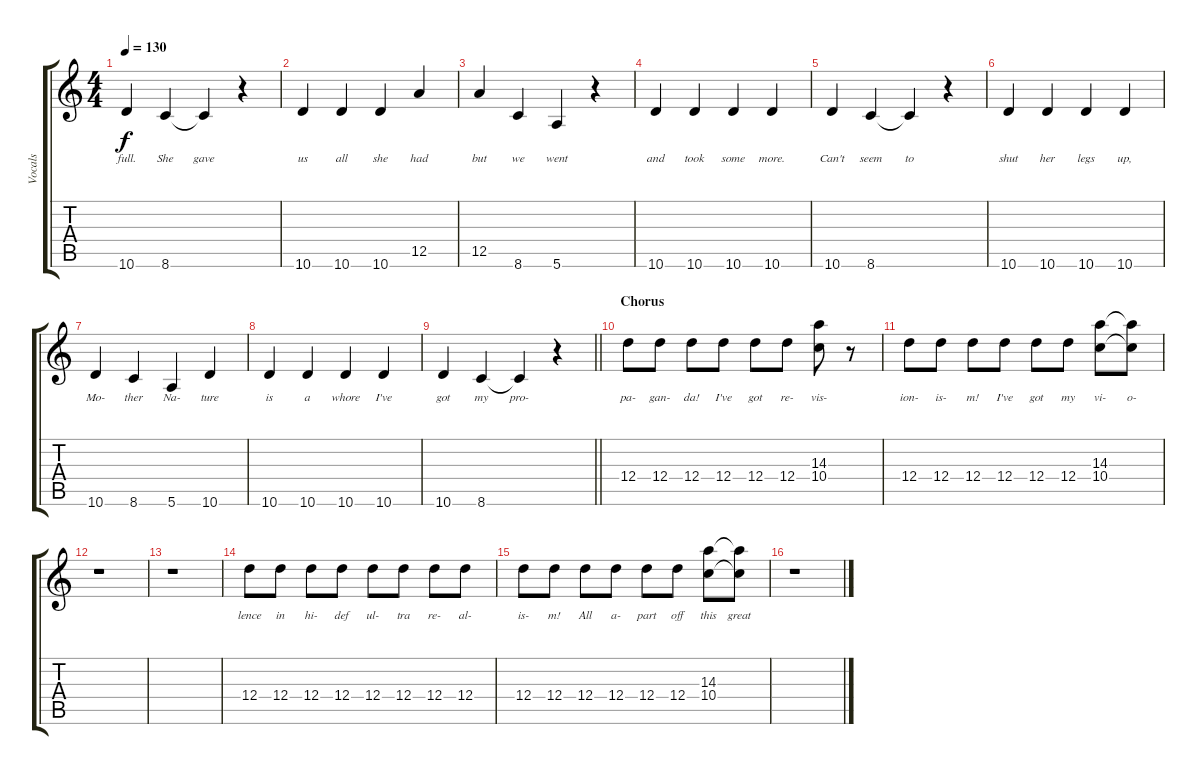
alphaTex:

\track ("Vocals" "Vocals") {instrument acousticguitarsteel}
\staff {score tabs}
\tuning (E4 B3 G3 D3 A2 E2) {hide}
\ts (4 4)
\tempo 130
\clef g2
\ks c
10.6.4{lyrics (0 "full.") lyrics (1 "") lyrics (2 "") lyrics (3 "") lyrics (4 "") dy f} 8.6.4{lyrics (0 "She") lyrics (1 "") lyrics (2 "") lyrics (3 "") lyrics (4 "")} 8.6{t}.4{lyrics (0 "gave") lyrics (1 "") lyrics (2 "") lyrics (3 "") lyrics (4 "")} r.4 |
10.6.4{lyrics (0 "us") lyrics (1 "") lyrics (2 "") lyrics (3 "") lyrics (4 "")} 10.6.4{lyrics (0 "all") lyrics (1 "") lyrics (2 "") lyrics (3 "") lyrics (4 "")} 10.6.4{lyrics (0 "she") lyrics (1 "") lyrics (2 "") lyrics (3 "") lyrics (4 "")} 12.5.4{lyrics (0 "had") lyrics (1 "") lyrics (2 "") lyrics (3 "") lyrics (4 "")} |
12.5.4{lyrics (0 "but") lyrics (1 "") lyrics (2 "") lyrics (3 "") lyrics (4 "")} 8.6.4{lyrics (0 "we") lyrics (1 "") lyrics (2 "") lyrics (3 "") lyrics (4 "")} 5.6.4{lyrics (0 "went") lyrics (1 "") lyrics (2 "") lyrics (3 "") lyrics (4 "")} r.4 |
10.6.4{lyrics (0 "and") lyrics (1 "") lyrics (2 "") lyrics (3 "") lyrics (4 "")} 10.6.4{lyrics (0 "took") lyrics (1 "") lyrics (2 "") lyrics (3 "") lyrics (4 "")} 10.6.4{lyrics (0 "some") lyrics (1 "") lyrics (2 "") lyrics (3 "") lyrics (4 "")} 10.6.4{lyrics (0 "more.") lyrics (1 "") lyrics (2 "") lyrics (3 "") lyrics (4 "")} |
10.6.4{lyrics (0 "Can't") lyrics (1 "") lyrics (2 "") lyrics (3 "") lyrics (4 "")} 8.6.4{lyrics (0 "seem") lyrics (1 "") lyrics (2 "") lyrics (3 "") lyrics (4 "")} 8.6{t}.4{lyrics (0 "to") lyrics (1 "") lyrics (2 "") lyrics (3 "") lyrics (4 "")} r.4 |
10.6.4{lyrics (0 "shut") lyrics (1 "") lyrics (2 "") lyrics (3 "") lyrics (4 "")} 10.6.4{lyrics (0 "her") lyrics (1 "") lyrics (2 "") lyrics (3 "") lyrics (4 "")} 10.6.4{lyrics (0 "legs") lyrics (1 "") lyrics (2 "") lyrics (3 "") lyrics (4 "")} 10.6.4{lyrics (0 "up,") lyrics (1 "") lyrics (2 "") lyrics (3 "") lyrics (4 "")} |
10.6.4{lyrics (0 "Mo-") lyrics (1 "") lyrics (2 "") lyrics (3 "") lyrics (4 "")} 8.6.4{lyrics (0 "ther") lyrics (1 "") lyrics (2 "") lyrics (3 "") lyrics (4 "")} 5.6.4{lyrics (0 "Na-") lyrics (1 "") lyrics (2 "") lyrics (3 "") lyrics (4 "")} 10.6.4{lyrics (0 "ture") lyrics (1 "") lyrics (2 "") lyrics (3 "") lyrics (4 "")} |
10.6.4{lyrics (0 "is") lyrics (1 "") lyrics (2 "") lyrics (3 "") lyrics (4 "")} 10.6.4{lyrics (0 "a") lyrics (1 "") lyrics (2 "") lyrics (3 "") lyrics (4 "")} 10.6.4{lyrics (0 "whore") lyrics (1 "") lyrics (2 "") lyrics (3 "") lyrics (4 "")} 10.6.4{lyrics (0 "I've") lyrics (1 "") lyrics (2 "") lyrics (3 "") lyrics (4 "")} |
\barLineRight lightlight
10.6.4{lyrics (0 "got") lyrics (1 "") lyrics (2 "") lyrics (3 "") lyrics (4 "")} 8.6.4{lyrics (0 "my") lyrics (1 "") lyrics (2 "") lyrics (3 "") lyrics (4 "")} 8.6{t}.4{lyrics (0 "pro-") lyrics (1 "") lyrics (2 "") lyrics (3 "") lyrics (4 "")} r.4 |
\section ("" "Chorus")
12.4.8{lyrics (0 "pa-") lyrics (1 "") lyrics (2 "") lyrics (3 "") lyrics (4 "")} 12.4.8{lyrics (0 "gan-") lyrics (1 "") lyrics (2 "") lyrics (3 "") lyrics (4 "")} 12.4.8{lyrics (0 "da!") lyrics (1 "") lyrics (2 "") lyrics (3 "") lyrics (4 "")} 12.4.8{lyrics (0 "I've") lyrics (1 "") lyrics (2 "") lyrics (3 "") lyrics (4 "")} 12.4.8{lyrics (0 "got") lyrics (1 "") lyrics (2 "") lyrics (3 "") lyrics (4 "")} 12.4.8{lyrics (0 "re-") lyrics (1 "") lyrics (2 "") lyrics (3 "") lyrics (4 "")} (14.3 10.4).8{lyrics (0 "vis-") lyrics (1 "") lyrics (2 "") lyrics (3 "") lyrics (4 "")} r.8 |
12.4.8{lyrics (0 "ion-") lyrics (1 "") lyrics (2 "") lyrics (3 "") lyrics (4 "")} 12.4.8{lyrics (0 "is-") lyrics (1 "") lyrics (2 "") lyrics (3 "") lyrics (4 "")} 12.4.8{lyrics (0 "m!") lyrics (1 "") lyrics (2 "") lyrics (3 "") lyrics (4 "")} 12.4.8{lyrics (0 "I've") lyrics (1 "") lyrics (2 "") lyrics (3 "") lyrics (4 "")} 12.4.8{lyrics (0 "got") lyrics (1 "") lyrics (2 "") lyrics (3 "") lyrics (4 "")} 12.4.8{lyrics (0 "my") lyrics (1 "") lyrics (2 "") lyrics (3 "") lyrics (4 "")} (14.3 10.4).8{lyrics (0 "vi-") lyrics (1 "") lyrics (2 "") lyrics (3 "") lyrics (4 "")} (14.3{t} 10.4{t}).8{lyrics (0 "o-") lyrics (1 "") lyrics (2 "") lyrics (3 "") lyrics (4 "")} |
r.1 |
r.1 |
12.4.8{lyrics (0 "lence") lyrics (1 "") lyrics (2 "") lyrics (3 "") lyrics (4 "")} 12.4.8{lyrics (0 "in") lyrics (1 "") lyrics (2 "") lyrics (3 "") lyrics (4 "")} 12.4.8{lyrics (0 "hi-") lyrics (1 "") lyrics (2 "") lyrics (3 "") lyrics (4 "")} 12.4.8{lyrics (0 "def") lyrics (1 "") lyrics (2 "") lyrics (3 "") lyrics (4 "")} 12.4.8{lyrics (0 "ul-") lyrics (1 "") lyrics (2 "") lyrics (3 "") lyrics (4 "")} 12.4.8{lyrics (0 "tra") lyrics (1 "") lyrics (2 "") lyrics (3 "") lyrics (4 "")} 12.4.8{lyrics (0 "re-") lyrics (1 "") lyrics (2 "") lyrics (3 "") lyrics (4 "")} 12.4.8{lyrics (0 "al-") lyrics (1 "") lyrics (2 "") lyrics (3 "") lyrics (4 "")} |
12.4.8{lyrics (0 "is-") lyrics (1 "") lyrics (2 "") lyrics (3 "") lyrics (4 "")} 12.4.8{lyrics (0 "m!") lyrics (1 "") lyrics (2 "") lyrics (3 "") lyrics (4 "")} 12.4.8{lyrics (0 "All") lyrics (1 "") lyrics (2 "") lyrics (3 "") lyrics (4 "")} 12.4.8{lyrics (0 "a-") lyrics (1 "") lyrics (2 "") lyrics (3 "") lyrics (4 "")} 12.4.8{lyrics (0 "part") lyrics (1 "") lyrics (2 "") lyrics (3 "") lyrics (4 "")} 12.4.8{lyrics (0 "off") lyrics (1 "") lyrics (2 "") lyrics (3 "") lyrics (4 "")} (14.3 10.4).8{lyrics (0 "this") lyrics (1 "") lyrics (2 "") lyrics (3 "") lyrics (4 "")} (14.3{t} 10.4{t}).8{lyrics (0 "great") lyrics (1 "") lyrics (2 "") lyrics (3 "") lyrics (4 "")} |
r.1
